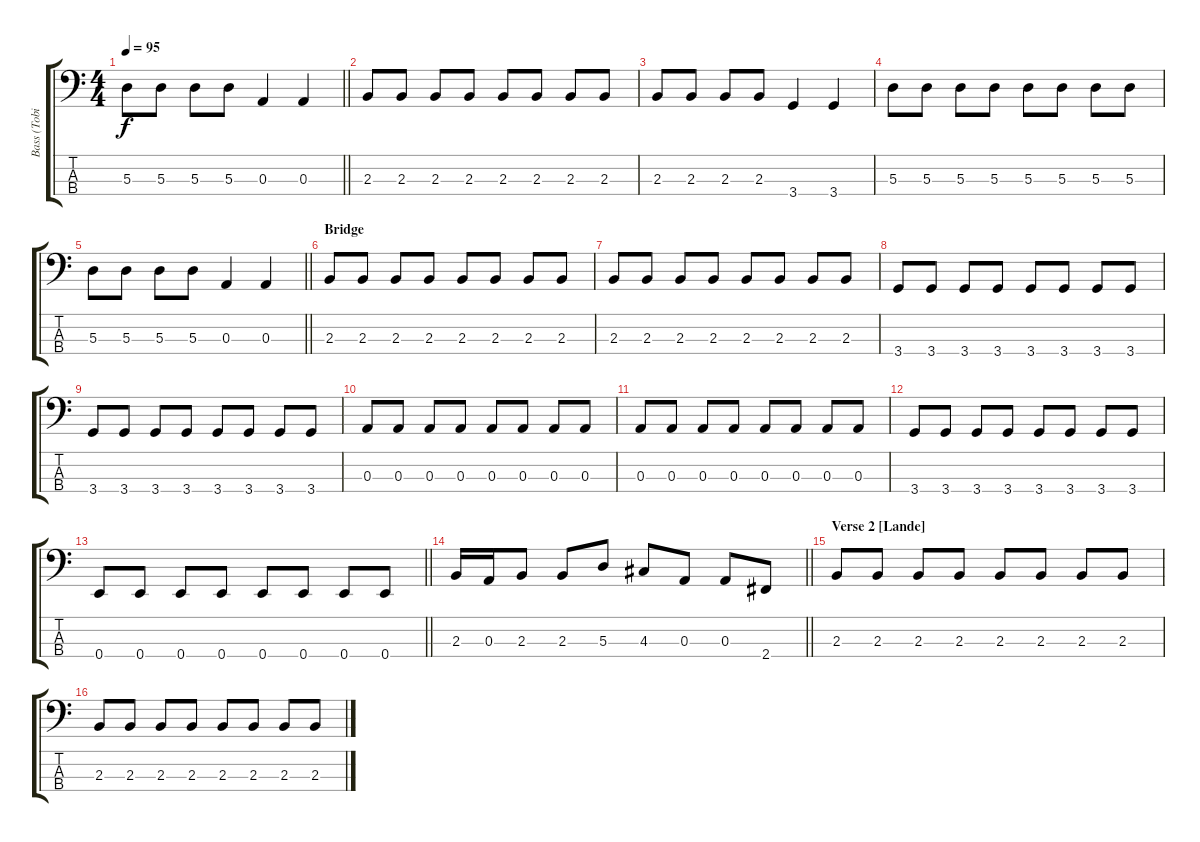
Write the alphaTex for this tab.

\track ("Bass (Tobias Sammet)" "Bass (Tobi") {instrument electricbassfinger}
\staff {score tabs}
\tuning (G2 D2 A1 E1) {hide}
\ts (4 4)
\tempo 95
\clef f4
\barLineRight lightlight
\ks c
5.3.8{dy f} 5.3.8 5.3.8 5.3.8 0.3.4 0.3.4 |
2.3.8 2.3.8 2.3.8 2.3.8 2.3.8 2.3.8 2.3.8 2.3.8 |
2.3.8 2.3.8 2.3.8 2.3.8 3.4.4 3.4.4 |
5.3.8 5.3.8 5.3.8 5.3.8 5.3.8 5.3.8 5.3.8 5.3.8 |
\barLineRight lightlight
5.3.8 5.3.8 5.3.8 5.3.8 0.3.4 0.3.4 |
\section ("" "Bridge")
2.3.8 2.3.8 2.3.8 2.3.8 2.3.8 2.3.8 2.3.8 2.3.8 |
2.3.8 2.3.8 2.3.8 2.3.8 2.3.8 2.3.8 2.3.8 2.3.8 |
3.4.8 3.4.8 3.4.8 3.4.8 3.4.8 3.4.8 3.4.8 3.4.8 |
3.4.8 3.4.8 3.4.8 3.4.8 3.4.8 3.4.8 3.4.8 3.4.8 |
0.3.8 0.3.8 0.3.8 0.3.8 0.3.8 0.3.8 0.3.8 0.3.8 |
0.3.8 0.3.8 0.3.8 0.3.8 0.3.8 0.3.8 0.3.8 0.3.8 |
3.4.8 3.4.8 3.4.8 3.4.8 3.4.8 3.4.8 3.4.8 3.4.8 |
\barLineRight lightlight
0.4.8 0.4.8 0.4.8 0.4.8 0.4.8 0.4.8 0.4.8 0.4.8 |
\barLineRight lightlight
2.3.16 0.3.16 2.3.8 2.3.8 5.3.8 4.3.8 0.3.8 0.3.8 2.4.8 |
\section ("" "Verse 2 [Lande]")
2.3.8 2.3.8 2.3.8 2.3.8 2.3.8 2.3.8 2.3.8 2.3.8 |
2.3.8 2.3.8 2.3.8 2.3.8 2.3.8 2.3.8 2.3.8 2.3.8
